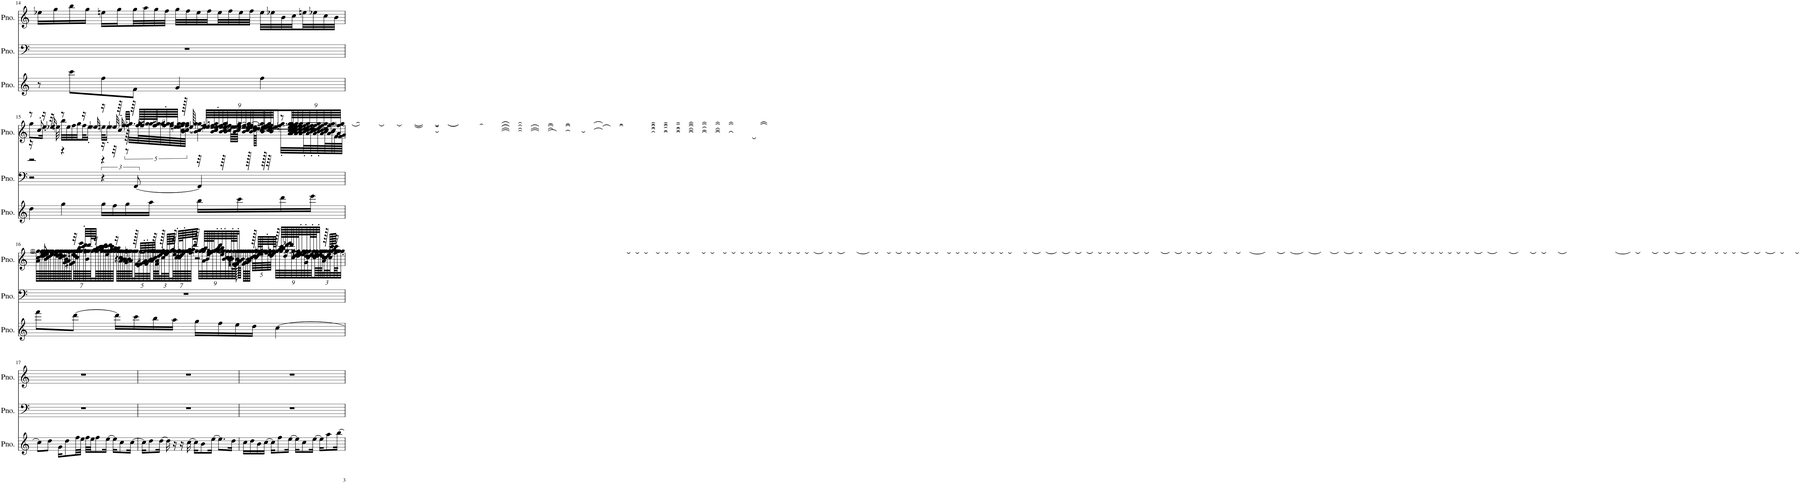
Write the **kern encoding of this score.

**kern	**kern	**kern
*part3	*part2	*part1
*staff3	*staff2	*staff1
*I"Piano	*I"Piano	*I"Piano
*I'Pno.	*I'Pno.	*I'Pno.
!!LO:PB:g=z
*clefG2	*clefF4	*clefG2
*k[]	*k[]	*k[]
*M4/4	*M4/4	*M4/4
=14	=14	=14
8r	1r	16ee-X\LL
.	.	16gg\
8ccc\L	.	16bb\
.	.	16gg\JJ
8ff\	.	16een\LL
.	.	16gg\
8f\J	.	32gg\L
.	.	32aa\
.	.	32gg\
.	.	32ff\JJJ
4g/	.	32gg\LLL
.	.	32ff\
.	.	32ee\
.	.	32ff\
.	.	32ee\
.	.	32ff\
.	.	32ee\
.	.	32ff\JJJ
4ff\	.	32ee\LLL
.	.	32ee-X\
.	.	32b\
.	.	32cc\
.	.	32een\
.	.	32ee-X\
.	.	32cc\
.	.	32b\JJJ
!!LO:LB:g=z
=15	=15	=15
*	*	*^
*	*	*	*^
*	*	*	*	*^
4dd\	2r	8r	8gg'\L	16r	2r
.	.	.	.	8.cc'/	.
.	.	16r	16ee\Jk	.	.
.	.	16ee-X'/	32r	.	.
.	.	.	32een\	.	.
4gg\	.	8r	32bb\LLL	4r	.
.	.	.	32ee\	.	.
.	.	.	32ff\	.	.
.	.	.	32gg\	.	.
.	.	16r	32ff\J	.	.
.	.	.	16.ee'\JJ	.	.
.	.	16ee-X/	.	.	.
16gg\LL	6r	16r	32een\KLL	16r	4r
.	.	.	16.ee'\JJ	.	.
16ff\	.	32ee-X/	.	32r	.
.	.	64r	.	32cc'/	.
.	.	[64ff/KLLL	.	.	.
16gg\	.	32ff/JJJ]	80r	8r	.
.	.	.	40.gg\LLL	.	.
.	.	64r	.	.	.
.	[12FF/	.	.	.	.
.	.	128ff/LLLLL	.	.	.
.	.	.	[80gg\L	.	.
.	.	[128ff/	.	.	.
16aa\JJ	.	128ff/]	80ggn\_ 80gg#X\	.	.
.	.	128ff/J	.	.	.
.	.	.	80gg\_ 80gg#X\	.	.
.	.	64ff'/	.	.	.
.	.	.	[80ff\ 80gg\_ [80gg#X\	.	.
.	.	64een/JJJJ	.	.	.
.	.	.	[80cc\ 80ee-X\ 80ff\_ 80gg\_ 80gg#\_	.	.
.	.	128r	.	.	.
.	.	.	[80b\ 80cc\_ 80ff\] 80gg\_ 80gg#\_JJJJ	.	.
.	.	128een/	.	.	.
*	*	*Xbrackettup	*	*	*
16bb\LL	4FF/]	72ee/ [72ff/LLLL	4b\] 4cc\] 4gg\] 4gg#\_	64ee-X/KLLL	32r
.	.	[72b/ [72cc/ [72ee-X/ [72een/ 72ff/] [72ggn/	.	.	.
.	.	.	.	32.ee'/	.
.	.	72b/_ 72cc/_ 72ee-/] 72ee/_ 72ff/ 72gg/_	.	.	.
.	.	.	.	.	64r
.	.	72b/_ 72cc/_ 72ee/_ 72ff/ 72gg/]	.	.	.
.	.	.	.	.	[64ee-X\LLLL
.	.	72b/_ 72cc/_ 72ee/_ [72ff/	.	.	.
16ccc\	.	.	.	[64gg/L	64ee-\JJJJ]
.	.	72b/_ 72cc/] [72ee-X/ 72ee/_ 72ff/_	.	.	.
.	.	.	.	64dd/ 64gg/_	128r
.	.	72b/_ 72cc/ 72ee-/_ 72ee/_ 72ff/_	.	.	.
.	.	.	.	.	[128dd\LLLLL
.	.	.	.	[64cc/ 64gg/_	128dd\JJJJJ]
.	.	72b/_ 72dd/ 72ee-/_ 72ee/] 72ff/]	.	.	.
.	.	.	.	.	128r
.	.	.	.	64cc/] 64een/ 64gg/]	64r
.	.	72b/] 72dd/ 72ee-/_ [72ff/JJJ	.	.	.
16ddd\	.	8ee-/_ 8ff/]J	.	[72a/ 72b/ [72cc/ [72dd/ [72een/ [72ff/ [72gg/	32.gg'\LLL
.	.	.	.	72a/_ [72b/ 72cc/] 72dd/_ 72ee/_ 72ff/_ 72gg/_	.
.	.	.	.	72a/_ 72b/_ [72cc/ 72dd/_ 72ee/] 72ff/_ 72gg/_	.
.	.	.	.	72a/_ 72b/_ 72cc/_ 72dd/] [72ee/ 72ff/_ 72gg/_	.
.	.	.	.	.	64cc'\L
.	.	.	.	72a/_ 72b/_ 72cc/] [72dd/ 72ee/] 72ff/_ 72gg/_	.
16eee\JJ	.	.	.	.	64dd'\
.	.	.	.	72a/_ 72b/_ [72cc/ 72dd/] 72ff/_ 72gg/_	.
.	.	.	.	.	64ee'\
.	.	.	.	72a/_ 72b/] 72cc/] 72dd/ 72ff/_ 72gg/_	.
.	.	.	.	.	128cc\L
.	.	.	.	72a/] 72b/ 72ff/_ 72gg/_	.
.	.	.	.	.	128cc\
.	.	.	.	.	[128f\
.	.	.	.	72a/ 72ff/_ 72gg/_JJJJ	.
.	.	.	.	.	128f\] 128g\JJJJJ
8ryy	8ryy	8r	8ryy	8ryy	8ryy
*	*	*	*	*v	*v
!!LO:LB:g=z
=16	=16	=16	=16	=16
8fff\L	1r	8ee-/]	128a\ 128gg#\_LLLLL	4ff/] 4gg/]
.	.	.	128cc\ 128dd\ 128gg#\_	.
.	.	.	128dd\ 128gg#\_	.
.	.	.	128b\ 128een\ 128gg#\_	.
.	.	.	128cc\ 128gg#\_	.
.	.	.	128dd\ 128ff\ 128gg#\_	.
.	.	.	128ee\ 128gg#\_	.
.	.	.	128ee-X\ 128ff\ 128gg#\_	.
.	.	.	128dd\ 128gg#\_	.
.	.	.	128ee-\ 128ff\ 128gg#\_	.
.	.	.	128dd\ 128gg#\_	.
.	.	.	128cc\ 128dd\ 128gg#\_	.
.	.	.	128b\ 128gg#\_	.
.	.	.	128g\ 128a\ 128gg#\_	.
.	.	.	128f#X\ 128gg#\_	.
.	.	.	128g\ 128een\ 128gg#\_	.
[8ddd\J	.	32r	112dd\ 112gg#\_	.
.	.	.	112cc\ 112gg#\_	.
.	.	.	112gg#\_ 112bb\	.
.	.	.	112gg#\_ 112eee\	.
.	.	64ccc'/LLLL	.	.
.	.	.	4480ryy	.
.	.	.	112gg#\_ 112ddd\	.
.	.	.	112b\ 112gg#\_	.
.	.	128ddd/L	.	.
.	.	.	112ggn\ 112gg#\_	.
.	.	128aa/JJJJJ	.	.
.	.	16r	.	.
.	.	.	128gg#\_ 128bb\	.
.	.	.	128gg#\_ 128aa\ 128ccc\	.
.	.	.	128gg#\_ 128bb\	.
.	.	.	128gg#\_ 128ccc\ 128ddd\	.
.	.	.	128ee\ 128gg#\_	.
.	.	.	128gg#\_ 128ccc\ 128ddd\	.
.	.	.	128gg#\_ 128ccc\	.
.	.	.	128gg#\_ 128aa\ 128bb\JJJJJ	.
16ddd\LL]	.	16r	.	4r
.	.	.	128gg#\_ 128bb\LLLLL	.
.	.	.	128cc\ 128gg#\_	.
.	.	.	128b\ 128gg#\_	.
.	.	.	128a\ 128b\ 128gg#\_	.
.	.	.	128g\ 128gg#\_	.
.	.	.	128a\ 128b\ 128gg#\_	.
.	.	.	128a\ 128gg#\_	.
.	.	.	128ggn\ 128gg#\_J	.
16ccc\	.	128r	.	.
.	.	.	80f#\ 80gg#\_	.
.	.	128e/KLLLL	.	.
.	.	.	80f#\ 80gg#\_	.
.	.	64g#X'/	.	.
.	.	.	80a\ 80gg#\_	.
.	.	64f#'/	.	.
.	.	.	80g#\ 80a\ 80gg#\_	.
.	.	128b/L	.	.
.	.	.	80a\ 80gg#\_	.
.	.	128b/JJJJJ	.	.
16bb\	.	32r	.	.
.	.	.	128cc\ 128gg#\_L	.
.	.	.	128f#\ 128a\ 128gg#\_	.
.	.	.	128dd\ 128gg#\_	.
.	.	.	128ee\ 128gg#\_J	.
.	.	128r	.	.
.	.	.	96cc\ 96gg#\_	.
.	.	128ff/LLLLL	.	.
.	.	.	96ee\ 96gg#\_	.
.	.	128ff/	.	.
.	.	.	96ggn\ 96gg#\_	.
.	.	128aa/JJJJJ	.	.
16aa\JJ	.	128r	.	.
.	.	.	112ee\ 112gg#\_L	.
.	.	64cc'/LLLL	.	.
.	.	.	112dd\ 112gg#\_	.
.	.	.	112cc\ 112gg#\_	.
.	.	128dd/K	.	.
.	.	.	112ee\ 112gg#\_	.
.	.	64ff'/	.	.
.	.	.	112ggn\ 112gg#\_	.
.	.	.	112gg#\_ 112aa\	.
.	.	128ff/L	.	.
.	.	.	112gg#\_ 112aa\JJJJJ	.
.	.	128ddd/JJJJJ	.	.
16gg\LL	.	128r	.	2r
.	.	.	72ggn\ 72gg#\_LLLL	.
.	.	128aa/LLLLL	.	.
.	.	.	72a\ 72gg#\_	.
.	.	128bb/	.	.
.	.	128b/	.	.
.	.	.	72ee\ 72gg#\_	.
.	.	128ff/	.	.
.	.	128ggn/J	.	.
.	.	.	72ff\ 72gg#\_	.
.	.	64aa'/	.	.
.	.	.	72gg#\_ 72bb\	.
16ff\	.	64ddd'/	.	.
.	.	.	72ee\ 72gg#\_ 72bb\	.
.	.	64b'/	.	.
.	.	.	72cc\ 72ggn\ 72gg#\_	.
.	.	128b/K	.	.
.	.	.	72cc\ 72gg#\_	.
.	.	64b'/	.	.
.	.	.	72fn\ 72gg#\_	.
.	.	128e/JJK	.	.
16ee\	.	16f'/JJ	.	.
.	.	.	128b\ 128gg#\_JJJJk	.
.	.	.	128f\ 128gn\ 128gg#\_	.
.	.	.	128a\ 128gg#\_LLLLL	.
.	.	.	128a\ 128b\ 128gg#\_JJJJJ	.
.	.	.	128g\ 128gg#\_LLLLL	.
.	.	.	128f\ 128g\ 128gg#\_	.
.	.	.	128a\ 128gg#\_	.
.	.	.	128b\ 128cc\ 128gg#\_JJJJJ	.
16dd\JJ	.	128r	.	.
.	.	.	80dd\ 80gg#\_LLLL	.
.	.	128cc/LLLLL	.	.
.	.	.	80dd\ 80gg#\_	.
.	.	128ee/	.	.
.	.	128ff/J	.	.
.	.	.	80ggn\ 80gg#\_	.
.	.	64ff#X'/	.	.
.	.	.	80ee\ 80ggn\ 80gg#\_	.
.	.	128dd/L	.	.
.	.	.	80ee\ 80gg#\_JJJJ	.
.	.	128ff#/JJJJJ	.	.
[4cc\	.	128r	.	.
.	.	.	72ggn\ 72gg#\_LLLL	.
.	.	128aa/LLLLL	.	.
.	.	.	72gg#\_ 72ccc\	.
.	.	128bb/	.	.
.	.	128dd/	.	.
.	.	.	72gg#\_ 72ddd\	.
.	.	128eee-X/	.	.
.	.	128ddd/	.	.
.	.	.	72cc\ 72gg#\_	.
.	.	128dd/	.	.
.	.	128ee-X/J	.	.
.	.	.	72dd\ 72gg#\_	.
.	.	64ee-'/	.	.
.	.	.	72ee-\ 72ffn\ 72gg#\_	.
.	.	64ff'/	.	.
.	.	.	72g\ 72dd\ 72gg#\_	.
.	.	128cc/K	.	.
.	.	.	72dd\ 72gg#\_	.
.	.	64een'/	.	.
.	.	.	72dd\ 72gg#\_	.
.	.	128cc/JK	.	.
.	.	32dd'/JJJ	.	.
.	.	.	128ee\ 128gg#\_L	.
.	.	.	128ee\ 128ff\ 128gg#\_	.
.	.	.	128dd\ 128gg#\_	.
.	.	.	128a\ 128cc\ 128gg#\_J	.
.	.	128r	.	.
.	.	.	96cc\ 96gg#\_	.
.	.	128dd/LLLLL	.	.
.	.	.	96ee\ 96gg#\_	.
.	.	128cc/	.	.
.	.	.	96gg#\_ 96ccc\	.
.	.	128aa/JJJJJ	.	.
.	.	16r	.	.
.	.	.	128gg#\_ 128ccc\K	.
.	.	.	64.ff\ 64.gg#\_J	.
.	.	.	32gg#\JJJ]	.
4480ryy	4480ryy	4480ryy	.	4480ryy
*	*	*v	*v	*v
!!LO:LB:g=z
=17	=17	=17
8cc\L]	1r	1r
8dd\J	.	.
16g\KL	.	.
8dd\	.	.
32ff\LL	.	.
32ee\JJJ	.	.
32ff\LLL	.	.
32ee\JJ	.	.
8ff\	.	.
[16ee\Jk	.	.
16ee\KL]	.	.
8cc\	.	.
[16cc\Jk	.	.
=18	=18	=18
16cc\KL]	1r	1r
8dd\	.	.
[16dd\Jk	.	.
16dd\]	.	.
16r	.	.
16r	.	.
[16cc\	.	.
16cc\KL]	.	.
8b\	.	.
[16ee\Jk	.	.
8.ee\L]	.	.
16dd\Jk	.	.
=19	=19	=19
16cc\LL	1r	1r
16dd\	.	.
16b\	.	.
[16cc\JJ	.	.
16cc\KL]	.	.
8ff\	.	.
[16ee\Jk	.	.
16ee\KL]	.	.
8cc\	.	.
[16ee\Jk	.	.
16ee\KL]	.	.
8aa\	.	.
[16bb\Jk	.	.
=	=	=
*-	*-	*-
